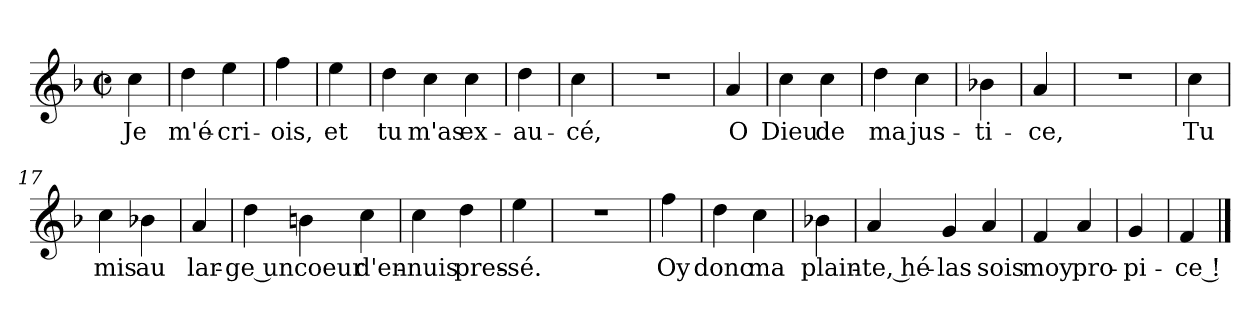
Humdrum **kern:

**kern	**text
*part1	*part1
*staff1	*staff1
*clefG2	*
*k[b-]	*
*F:	*
*M2/2	*
*met(c|)	*
=1	=1
4cc	Je
=2	=2
4dd	m'é-
4ee	-cri-
=3	=3
4ff	-ois,
=4	=4
4ee	et
=5	=5
4dd	tu
4cc	m'as
4cc	ex-
=7	=7
4dd	-au-
=8	=8
4cc	-cé,
=9	=9
1r	.
=10	=10
4a	O
=11	=11
4cc	Dieu
4cc	de
=12	=12
4dd	ma
4cc	jus-
=13	=13
4b-X	-ti-
=14	=14
4a	-ce,
=15	=15
1r	.
=16	=16
4cc	Tu
=17	=17
4cc	mis
4b-X	au
=18	=18
4a	lar-
=19	=19
4dd	-ge un
4b	coeur
4cc	d'en-
=21	=21
4cc	-nuis
4dd	pres-
=22	=22
4ee	-sé.
=23	=23
1r	.
=24	=24
4ff	Oy
=25	=25
4dd	donc
4cc	ma
=26	=26
4b-X	plain-
=27	=27
4a	-te, hé-
4g	-las
4a	sois
=29	=29
4f	moy
4a	pro-
=30	=30
4g	-pi-
=31	=31
4f	-ce !
==	==
*-	*-
